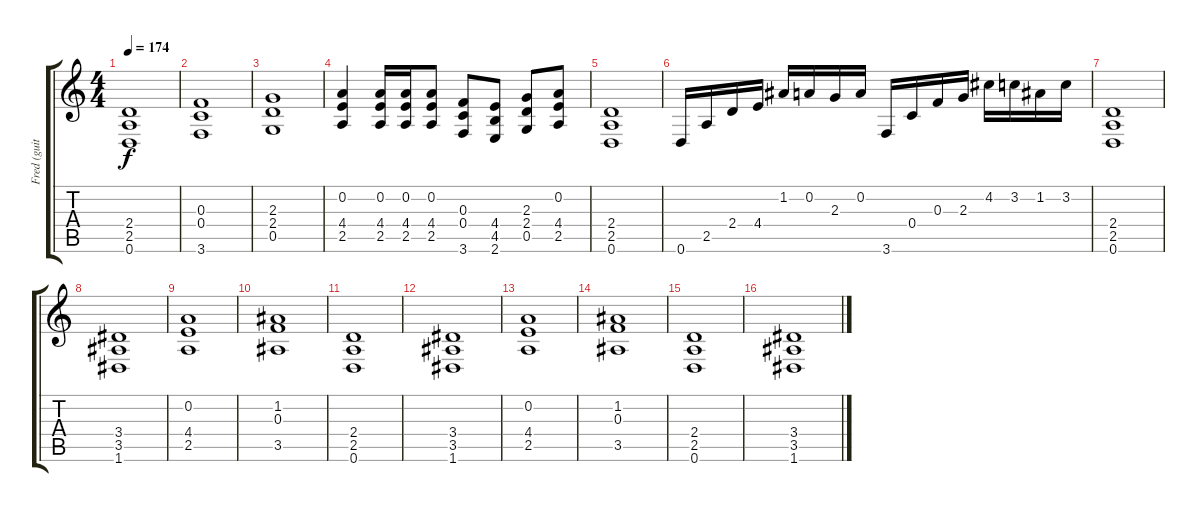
\track ("Fred (guitar I)" "Fred (guit") {instrument distortionguitar}
\staff {score tabs}
\tuning (D4 A3 F3 C3 G2 D2) {hide}
\ts (4 4)
\tempo 174
\clef g2
\ks c
(2.4 2.5 0.6).1{dy f} |
(0.3 0.4 3.6).1 |
(2.3 2.4 0.5).1 |
(0.2 4.4 2.5).4 (0.2 4.4 2.5).16 (0.2 4.4 2.5).16 (0.2 4.4 2.5).8 (0.3 0.4 3.6).8 (4.4 4.5 2.6).8 (2.3 2.4 0.5).8 (0.2 4.4 2.5).8 |
(2.4 2.5 0.6).1 |
0.6.16{volume 14 instrument lead1square} 2.5.16 2.4.16 4.4.16 1.2.16 0.2.16 2.3.16 0.2.16 3.6.16 0.4.16 0.3.16 2.3.16 4.2.16 3.2.16 1.2.16 3.2.16 |
(2.4 2.5 0.6).1{volume 14 instrument distortionguitar} |
(3.4 3.5 1.6).1 |
(0.2 4.4 2.5).1 |
(1.2 0.3 3.5).1 |
(2.4 2.5 0.6).1 |
(3.4 3.5 1.6).1 |
(0.2 4.4 2.5).1 |
(1.2 0.3 3.5).1 |
(2.4 2.5 0.6).1 |
(3.4 3.5 1.6).1
